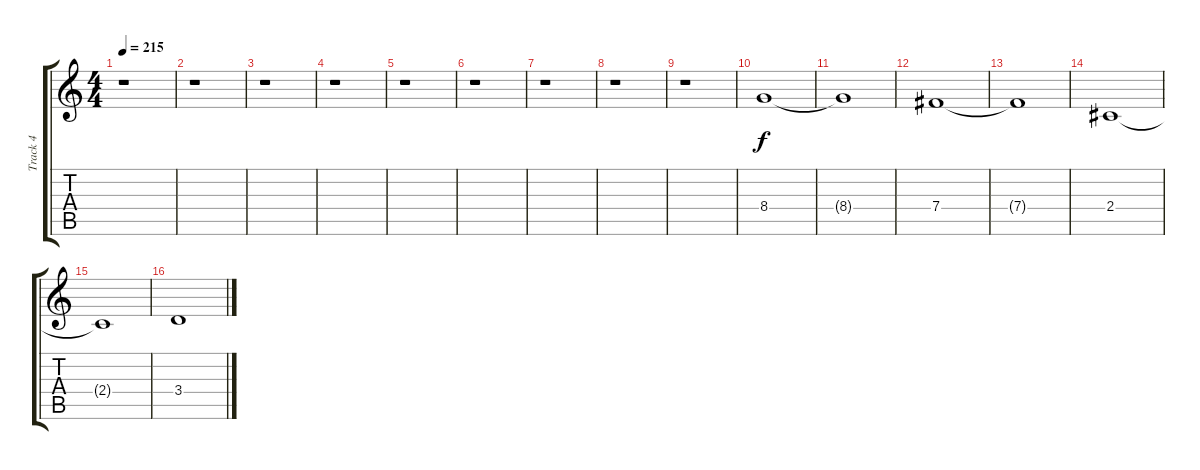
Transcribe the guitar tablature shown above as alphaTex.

\track ("Track 4" "Track 4") {instrument overdrivenguitar}
\staff {score tabs}
\tuning (Db4 Ab3 E3 B2 Gb2 B1) {hide}
\ts (4 4)
\tempo 215
\clef g2
\ks c
r.1{dy f} |
r.1 |
r.1 |
r.1 |
r.1 |
r.1 |
r.1 |
r.1 |
r.1 |
8.4.1 |
8.4{t}.1 |
7.4.1 |
7.4{t}.1 |
2.4.1 |
2.4{t}.1 |
3.4.1
